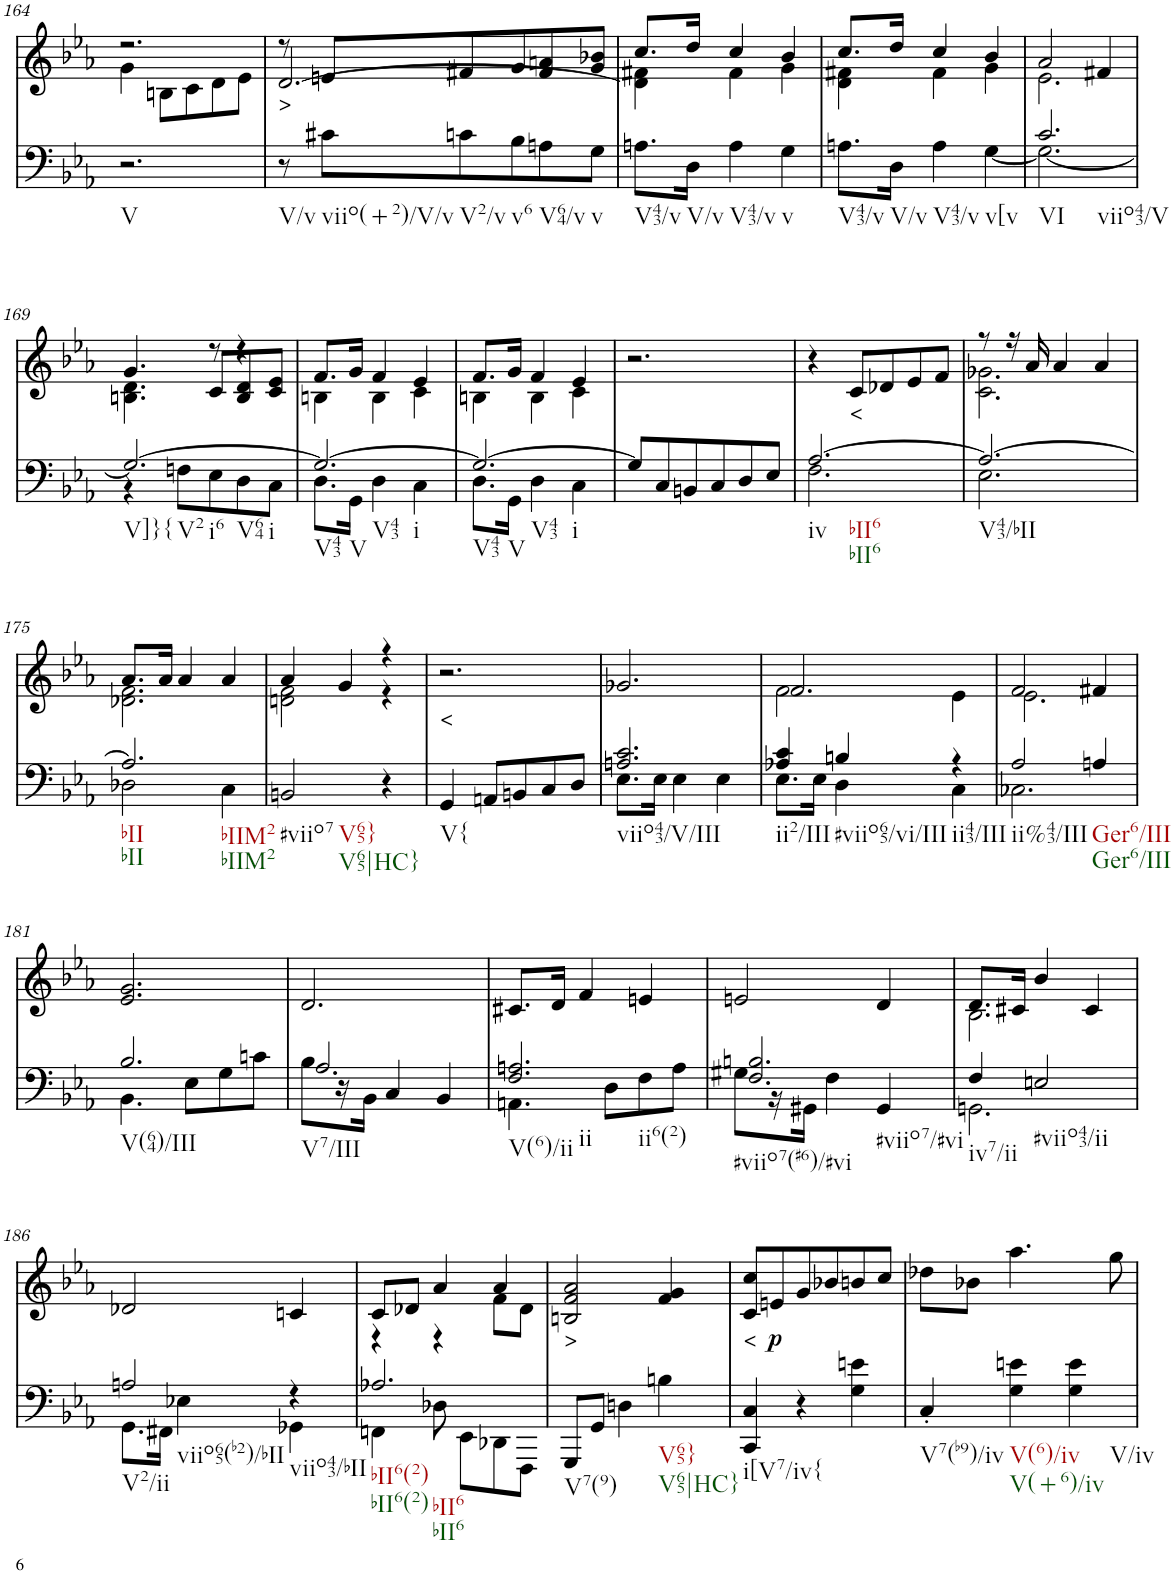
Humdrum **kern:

**kern	**kern	**text	**dynam
*part2	*part1	*part1	*part1
*staff2	*staff1	*staff1	*staff1
*I"Piano	*I"Piano	*	*
*I'Pno	*I'Pno	*	*
!!LO:PB:g=z
*clefF4	*clefG2	*	*
*k[b-e-a-]	*k[b-e-a-]	*	*
*M3/4	*M3/4	*	*
=164	=164	=164	=164
*	*^	*	*
!LO:TX:b:t=V	!	!	!	!
2.r	2.r	4g\	.	.
.	.	8Bn\L	.	.
.	.	8c\	.	.
.	.	8d\	.	.
.	.	8e-\J	.	.
=165	=165	=165	=165	=165
!LO:TX:b:t=V/v	!	!	!	!
!	!	!	!LO:LY:b	!
8r	8r	[2.d/	>	.
!LO:TX:b:t=viio(+2)/V/v	!	!	!	!
8c#X\L	8en/L	.	.	.
!LO:TX:b:t=V2/v	!	!	!	!
8cn\	8f#X/	.	.	.
!LO:TX:b:t=v6	!	!	!	!
8B-\	8g/	.	.	.
!LO:TX:b:t=V64/v	!	!	!	!
8An\	8f#/ 8an/	.	.	.
!LO:TX:b:t=v	!	!	!	!
8G\J	8g/ 8b-X/J	.	.	.
=166	=166	=166	=166	=166
!LO:TX:b:t=V43/v	!	!	!	!
8.An\L	8.cc/L	4d\] 4f#X\	.	.
!LO:TX:b:t=V/v	!	!	!	!
16D\Jk	16dd/Jk	.	.	.
!LO:TX:b:t=V43/v	!	!	!	!
4A\	4cc/	4f#\	.	.
!LO:TX:b:t=v	!	!	!	!
4G\	4b-/	4g\	.	.
=167	=167	=167	=167	=167
!LO:TX:b:t=V43/v	!	!	!	!
8.An\L	8.cc/L	4d\ 4f#X\	.	.
!LO:TX:b:t=V/v	!	!	!	!
16D\Jk	16dd/Jk	.	.	.
!LO:TX:b:t=V43/v	!	!	!	!
4A\	4cc/	4f#\	.	.
!LO:TX:b:t=v[v	!	!	!	!
[4G\	4b-/	4g\	.	.
=168	=168	=168	=168	=168
*^	*	*	*	*
!LO:TX:b:t=VI	!	!	!	!	!
!LO:TX:b:t=viio43/V	!	!	!	!	!
2.c/	2.G\_	2a-/	2.e-\	.	.
.	.	4f#X/	.	.	.
!!LO:LB:g=z	!!
=169	=169	=169	=169	=169	=169
!LO:TX:b:t=V]}{	!	!	!	!	!
!LO:TX:b:t=V2	!	!	!	!	!
!LO:TX:b:t=i6	!	!	!	!	!
!LO:TX:b:t=V64	!	!	!	!	!
!LO:TX:b:t=i	!	!	!	!	!
2.G/_	4r	4.g/	4.Bn\ 4.d\	.	.
.	8Fn\L	.	.	.	.
.	8E-\	8r	8c/L	.	.
.	8D\	4r	8B/ 8d/	.	.
.	8C\J	.	8c/ 8e-/J	.	.
=170	=170	=170	=170	=170	=170
!LO:TX:b:t=V43	!	!	!	!	!
!LO:TX:b:t=V	!	!	!	!	!
!LO:TX:b:t=V43	!	!	!	!	!
!LO:TX:b:t=i	!	!	!	!	!
2.G/_	8.D\L	8.f/L	4Bn\	.	.
.	16GG\Jk	16g/Jk	.	.	.
.	4D\	4f/	4B\	.	.
.	4C\	4e-/	4c\	.	.
=171	=171	=171	=171	=171	=171
!LO:TX:b:t=V43	!	!	!	!	!
!LO:TX:b:t=V	!	!	!	!	!
!LO:TX:b:t=V43	!	!	!	!	!
!LO:TX:b:t=i	!	!	!	!	!
2.G/_	8.D\L	8.f/L	4Bn\	.	.
.	16GG\Jk	16g/Jk	.	.	.
.	4D\	4f/	4B\	.	.
.	4C\	4e-/	4c\	.	.
*v	*v	*	*	*	*
*	*v	*v	*	*
=172	=172	=172	=172
8G/L]	2.r	.	.
8C/	.	.	.
8BBn/	.	.	.
8C/	.	.	.
8D/	.	.	.
8E-/J	.	.	.
=173	=173	=173	=173
*^	*	*	*
!LO:TX:b:t=iv	!	!	!	!
!LO:TX:b:t=bII6	!	!	!	!
!LO:TX:b:t=bII6	!	!	!	!
[2.A-/	2.F\	4r	.	.
!	!	!	!LO:LY:b	!
.	.	8c/L	<	.
.	.	8d-X/	.	.
.	.	8e-/	.	.
.	.	8f/J	.	.
=174	=174	=174	=174	=174
*	*	*^	*	*
!LO:TX:b:t=V43/bII	!	!	!	!	!
2.A-/_	2.E-\	8r	2.c\ 2.g-X\	.	.
.	.	16r	.	.	.
.	.	16a-/	.	.	.
.	.	4a-/	.	.	.
.	.	4a-/	.	.	.
!!LO:LB:g=z	!!
=175	=175	=175	=175	=175	=175
!LO:TX:b:t=bII	!	!	!	!	!
!LO:TX:b:t=bII	!	!	!	!	!
!LO:TX:b:t=bIIM2	!	!	!	!	!
!LO:TX:b:t=bIIM2	!	!	!	!	!
2.A-/]	2D-X\	8.a-/L	2.d-X\ 2.f\	.	.
.	.	16a-/Jk	.	.	.
.	.	4a-/	.	.	.
.	4C\	4a-/	.	.	.
=176	=176	=176	=176	=176	=176
!LO:TX:b:t=#viio7	!	!	!	!	!
!LO:TX:b:t=V65}	!	!	!	!	!
!LO:TX:b:t=V65|HC}	!	!	!	!	!
*v	*v	*	*	*	*
2BBn/	4a-/	2dn\ 2f\	.	.
.	4g/	.	.	.
4r	4r	4r	.	.
=177	=177	=177	=177	=177
!LO:TX:b:t=V{	!	!	!	!
!	!	!	!LO:LY:b	!
*	*v	*v	*	*
4GG/	2.r	<	.
8AAn/L	.	.	.
8BBn/	.	.	.
8C/	.	.	.
8D/J	.	.	.
=178	=178	=178	=178
*^	*	*	*
!LO:TX:b:t=viio43/V/III	!	!	!	!
2.An/ 2.c/	8.E-\L	2.g-X/	.	.
.	16E-\Jk	.	.	.
.	4E-\	.	.	.
.	4E-\	.	.	.
=179	=179	=179	=179	=179
*	*	*^	*	*
!LO:TX:b:t=ii2/III	!	!	!	!	!
4A-X/ 4c/	8.E-\L	2.f/	2f\	.	.
.	16E-\Jk	.	.	.	.
!LO:TX:b:t=#viio65/vi/III	!	!	!	!	!
4Bn/	4D\	.	.	.	.
!LO:TX:b:t=ii43/III	!	!	!	!	!
4r	4C\	.	4e-\	.	.
=180	=180	=180	=180	=180	=180
!LO:TX:b:t=ii%43/III	!	!	!	!	!
2A-/	2.C-X\	2f/	2.e-\	.	.
!LO:TX:b:t=Ger6/III	!	!	!	!	!
!LO:TX:b:t=Ger6/III	!	!	!	!	!
4An/	.	4f#X/	.	.	.
*	*	*v	*v	*	*
!!LO:LB:g=z
=181	=181	=181	=181	=181
!LO:TX:b:t=V(64)/III	!	!	!	!
2.B-/	4.BB-\	2.e-/ 2.g/	.	.
.	8E-\L	.	.	.
.	8G\	.	.	.
.	8cn\J	.	.	.
=182	=182	=182	=182	=182
!LO:TX:b:t=V7/III	!	!	!	!
2.A-/	8B-\L	2.d/	.	.
.	16r	.	.	.
.	16BB-\JJ	.	.	.
.	4C/	.	.	.
.	4BB-/	.	.	.
=183	=183	=183	=183	=183
!LO:TX:b:t=V(6)/ii	!	!	!	!
!LO:TX:b:t=ii	!	!	!	!
!LO:TX:b:t=ii6(2)	!	!	!	!
2.F/ 2.An/	4.AAn\	8.c#X/L	.	.
.	.	16d/Jk	.	.
.	.	4f/	.	.
.	8D\L	.	.	.
.	8F\	4en/	.	.
.	8A\J	.	.	.
=184	=184	=184	=184	=184
!LO:TX:b:t=#viio7(#6)/#vi	!	!	!	!
!LO:TX:b:t=#viio7/#vi	!	!	!	!
2.F/ 2.Bn/	8G#X\L	2en/	.	.
.	16r	.	.	.
.	16GG#X\JJ	.	.	.
.	4F\	.	.	.
.	4GG#/	4d/	.	.
=185	=185	=185	=185	=185
*	*	*^	*	*
!LO:TX:b:t=iv7/ii	!	!	!	!	!
4F/	2.GGn\	8.d/L	2.B-\	.	.
.	.	16c#X/Jk	.	.	.
!LO:TX:b:t=#viio43/ii	!	!	!	!	!
2En/	.	4b-/	.	.	.
.	.	4c#/	.	.	.
*	*	*v	*v	*	*
!!LO:LB:g=z
=186	=186	=186	=186	=186
!LO:TX:b:t=V2/ii	!	!	!	!
!LO:TX:b:t=viio65(b2)/bII	!	!	!	!
2An/	8.GG\L	2d-X/	.	.
.	16FF#X\Jk	.	.	.
.	4E-X\	.	.	.
!LO:TX:b:t=viio43/bII	!	!	!	!
4r	4GG-X\	4cn/	.	.
=187	=187	=187	=187	=187
*	*	*^	*	*
!LO:TX:b:t=bII6(2)	!	!	!	!	!
!LO:TX:b:t=bII6(2)	!	!	!	!	!
!LO:TX:b:t=bII6	!	!	!	!	!
!LO:TX:b:t=bII6	!	!	!	!	!
2.A-X/	4FFn\	8c/L	4r	.	.
.	.	8d-X/J	.	.	.
.	8D-X\	4a-/	4r	.	.
.	8EE-\L	.	.	.	.
.	8DD-X\	4a-/	8f\L	.	.
.	8FFF\J	.	8d-\J	.	.
=188	=188	=188	=188	=188	=188
!LO:TX:b:t=V7(9)	!	!	!	!	!
!	!	!	!	!LO:LY:b	!
*v	*v	*	*	*	*
*	*v	*v	*	*
8GGG/L	2Bn/ 2f/ 2a-/	>	.
8GG/J	.	.	.
4Dn\	.	.	.
!LO:TX:b:t=V65}	!	!	!
!LO:TX:b:t=V65|HC}	!	!	!
4Bn\	4f/ 4g/	.	.
=189	=189	=189	=189
!LO:TX:b:t=i[V7/iv{	!	!	!
!	!	!LO:LY:b	!
4CC/ 4C/	8c/ 8cc/L	<	.
!	!	!	!LO:DY:b
.	8en/	.	p
4r	8g/	.	.
.	8b-X/	.	.
4G\ 4en\	8bn/	.	.
.	8cc/J	.	.
=190	=190	=190	=190
!LO:TX:b:t=V7(b9)/iv	!	!	!
4C'/	8dd-X\L	.	.
.	8b-X\J	.	.
!LO:TX:b:t=V(6)/iv	!	!	!
!LO:TX:b:t=V(+6)/iv	!	!	!
4G\ 4en\	4.aa-\	.	.
!LO:TX:b:t=V/iv	!	!	!
4G\ 4e\	.	.	.
.	8gg\	.	.
=	=	=	=
*-	*-	*-	*-
